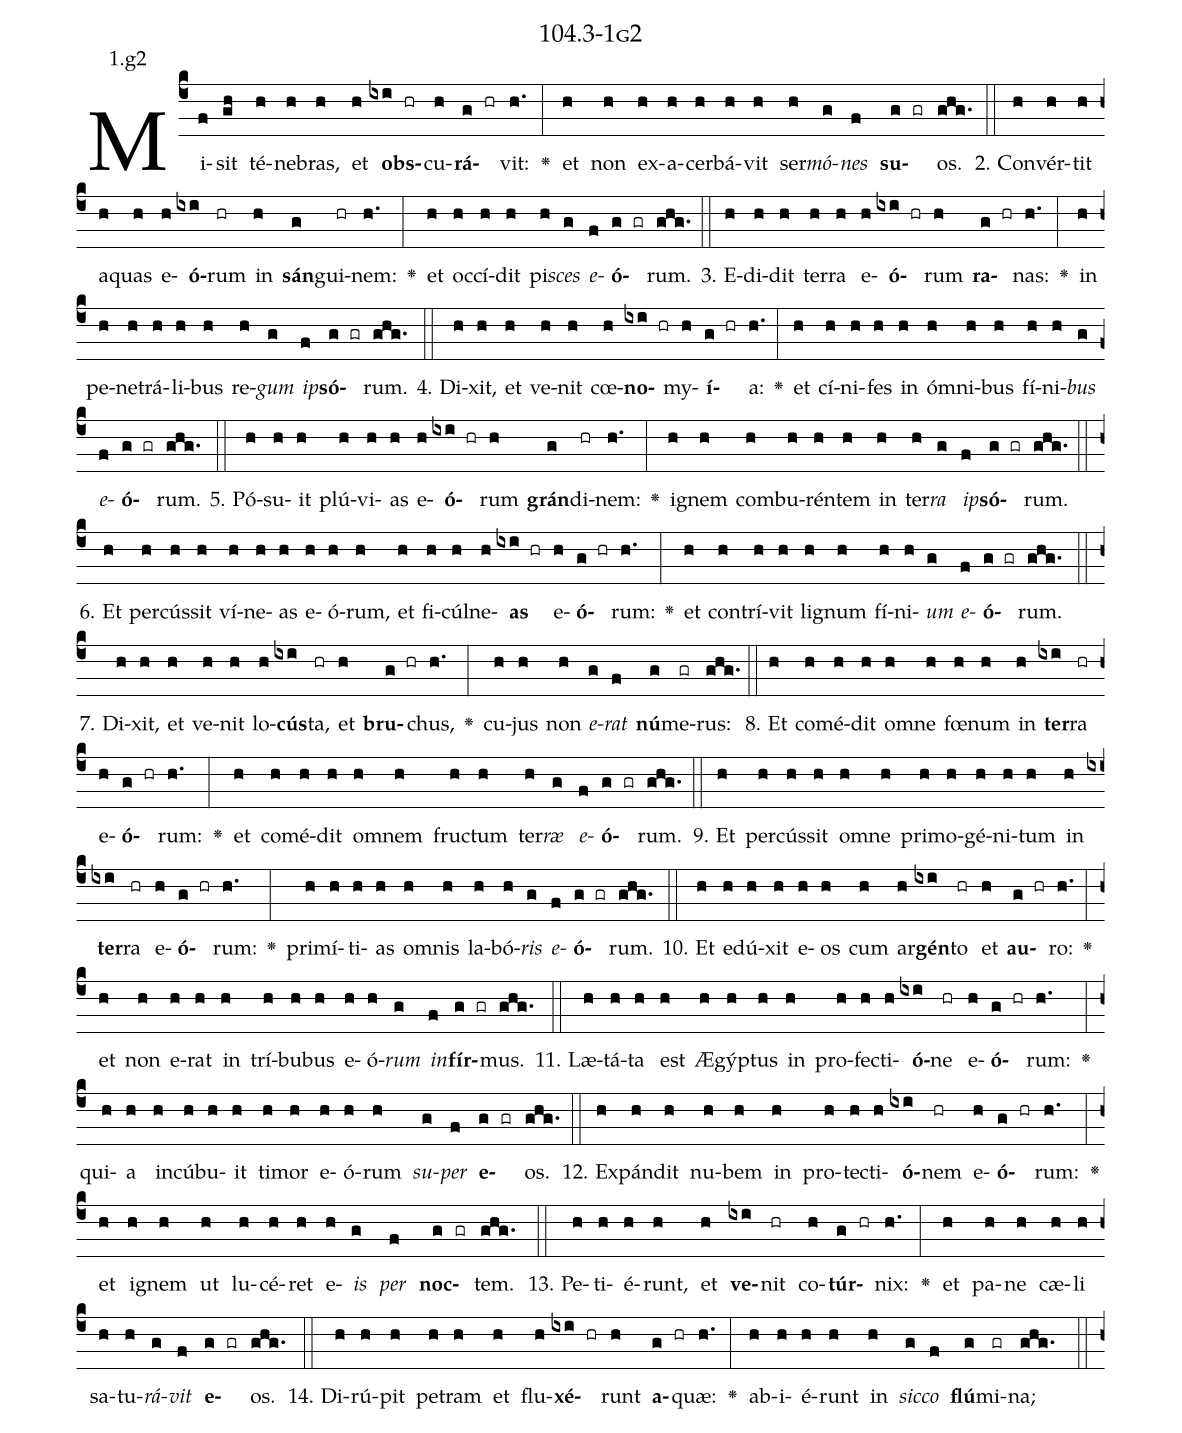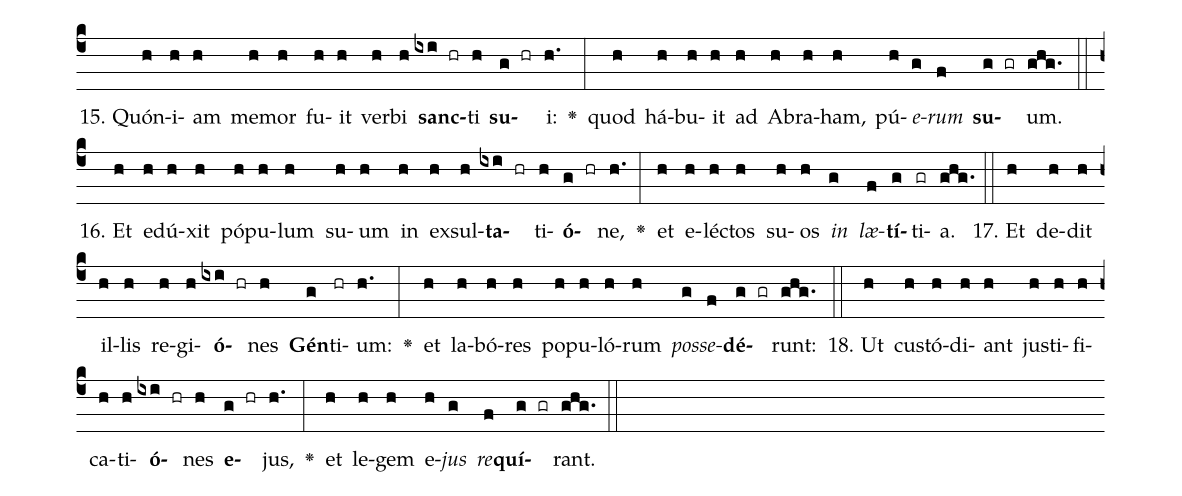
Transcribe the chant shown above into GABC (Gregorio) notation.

name: 104.3-1g2;
annotation: 1.g2;
%%
(c4)Mi(f)sit(gh) té(h)ne(h)bras,(h) et(h) <b>obs</b>(ixi hr)cu(h)<b>rá</b>(g hr)vit:(h.) <v>\greheightstar</v>(:) et(h) non(h) ex(h)a(h)cer(h)bá(h)vit(h) ser(h)<i>mó</i>(g)<i>nes</i>(f) <b>su</b>(g gr)os.(ghg.) (::)
2. Con(h)vér(h)tit(h) a(h)quas(h) e(h)<b>ó</b>(ixi)rum(hr) in(h) <b>sán</b>(g)gui(hr)nem:(h.) <v>\greheightstar</v>(:) et(h) oc(h)cí(h)dit(h) pi(h)<i>sces</i>(g) <i>e</i>(f)<b>ó</b>(g gr)rum.(ghg.) (::)
3. E(h)di(h)dit(h) ter(h)ra(h) e(h)<b>ó</b>(ixi hr)rum(h) <b>ra</b>(g hr)nas:(h.) <v>\greheightstar</v>(:) in(h) pe(h)ne(h)trá(h)li(h)bus(h) re(h)<i>gum</i>(g) <i>ip</i>(f)<b>só</b>(g gr)rum.(ghg.) (::)
4. Di(h)xit,(h) et(h) ve(h)nit(h) cœ(h)<b>no</b>(ixi hr)my(h)<b>í</b>(g hr)a:(h.) <v>\greheightstar</v>(:) et(h) cí(h)ni(h)fes(h) in(h) óm(h)ni(h)bus(h) fí(h)ni(h)<i>bus</i>(g) <i>e</i>(f)<b>ó</b>(g gr)rum.(ghg.) (::)
5. Pó(h)su(h)it(h) plú(h)vi(h)as(h) e(h)<b>ó</b>(ixi hr)rum(h) <b>grán</b>(g)di(hr)nem:(h.) <v>\greheightstar</v>(:) i(h)gnem(h) com(h)bu(h)rén(h)tem(h) in(h) ter(h)<i>ra</i>(g) <i>ip</i>(f)<b>só</b>(g gr)rum.(ghg.) (::)
6. Et(h) per(h)cús(h)sit(h) ví(h)ne(h)as(h) e(h)ó(h)rum,(h) et(h) fi(h)cúl(h)ne(h)<b>as</b>(ixi hr) e(h)<b>ó</b>(g hr)rum:(h.) <v>\greheightstar</v>(:) et(h) con(h)trí(h)vit(h) li(h)gnum(h) fí(h)ni(h)<i>um</i>(g) <i>e</i>(f)<b>ó</b>(g gr)rum.(ghg.) (::)
7. Di(h)xit,(h) et(h) ve(h)nit(h) lo(h)<b>cús</b>(ixi)ta,(hr) et(h) <b>bru</b>(g hr)chus,(h.) <v>\greheightstar</v>(:) cu(h)jus(h) non(h) <i>e</i>(g)<i>rat</i>(f) <b>nú</b>(g)me(gr)rus:(ghg.) (::)
8. Et(h) com(h)é(h)dit(h) om(h)ne(h) fœ(h)num(h) in(h) <b>ter</b>(ixi)ra(hr) e(h)<b>ó</b>(g hr)rum:(h.) <v>\greheightstar</v>(:) et(h) com(h)é(h)dit(h) om(h)nem(h) fruc(h)tum(h) ter(h)<i>ræ</i>(g) <i>e</i>(f)<b>ó</b>(g gr)rum.(ghg.) (::)
9. Et(h) per(h)cús(h)sit(h) om(h)ne(h) pri(h)mo(h)gé(h)ni(h)tum(h) in(h) <b>ter</b>(ixi)ra(hr) e(h)<b>ó</b>(g hr)rum:(h.) <v>\greheightstar</v>(:) pri(h)mí(h)ti(h)as(h) om(h)nis(h) la(h)bó(h)<i>ris</i>(g) <i>e</i>(f)<b>ó</b>(g gr)rum.(ghg.) (::)
10. Et(h) e(h)dú(h)xit(h) e(h)os(h) cum(h) ar(h)<b>gén</b>(ixi)to(hr) et(h) <b>au</b>(g hr)ro:(h.) <v>\greheightstar</v>(:) et(h) non(h) e(h)rat(h) in(h) trí(h)bu(h)bus(h) e(h)ó(h)<i>rum</i>(g) <i>in</i>(f)<b>fír</b>(g gr)mus.(ghg.) (::)
11. Læ(h)tá(h)ta(h) est(h) Æ(h)gýp(h)tus(h) in(h) pro(h)fec(h)ti(h)<b>ó</b>(ixi)ne(hr) e(h)<b>ó</b>(g hr)rum:(h.) <v>\greheightstar</v>(:) qui(h)a(h) in(h)cú(h)bu(h)it(h) ti(h)mor(h) e(h)ó(h)rum(h) <i>su</i>(g)<i>per</i>(f) <b>e</b>(g gr)os.(ghg.) (::)
12. Ex(h)pán(h)dit(h) nu(h)bem(h) in(h) pro(h)tec(h)ti(h)<b>ó</b>(ixi)nem(hr) e(h)<b>ó</b>(g hr)rum:(h.) <v>\greheightstar</v>(:) et(h) i(h)gnem(h) ut(h) lu(h)cé(h)ret(h) e(h)<i>is</i>(g) <i>per</i>(f) <b>noc</b>(g gr)tem.(ghg.) (::)
13. Pe(h)ti(h)é(h)runt,(h) et(h) <b>ve</b>(ixi)nit(hr) co(h)<b>túr</b>(g hr)nix:(h.) <v>\greheightstar</v>(:) et(h) pa(h)ne(h) cæ(h)li(h) sa(h)tu(h)<i>rá</i>(g)<i>vit</i>(f) <b>e</b>(g gr)os.(ghg.) (::)
14. Di(h)rú(h)pit(h) pe(h)tram(h) et(h) flu(h)<b>xé</b>(ixi hr)runt(h) <b>a</b>(g hr)quæ:(h.) <v>\greheightstar</v>(:) ab(h)i(h)é(h)runt(h) in(h) <i>sic</i>(g)<i>co</i>(f) <b>flú</b>(g)mi(gr)na;(ghg.) (::)
15. Quón(h)i(h)am(h) me(h)mor(h) fu(h)it(h) ver(h)bi(h) <b>sanc</b>(ixi hr)ti(h) <b>su</b>(g hr)i:(h.) <v>\greheightstar</v>(:) quod(h) há(h)bu(h)it(h) ad(h) A(h)bra(h)ham,(h) pú(h)<i>e</i>(g)<i>rum</i>(f) <b>su</b>(g gr)um.(ghg.) (::)
16. Et(h) e(h)dú(h)xit(h) pó(h)pu(h)lum(h) su(h)um(h) in(h) ex(h)sul(h)<b>ta</b>(ixi hr)ti(h)<b>ó</b>(g hr)ne,(h.) <v>\greheightstar</v>(:) et(h) e(h)léc(h)tos(h) su(h)os(h) <i>in</i>(g) <i>læ</i>(f)<b>tí</b>(g)ti(gr)a.(ghg.) (::)
17. Et(h) de(h)dit(h) il(h)lis(h) re(h)gi(h)<b>ó</b>(ixi hr)nes(h) <b>Gén</b>(g)ti(hr)um:(h.) <v>\greheightstar</v>(:) et(h) la(h)bó(h)res(h) po(h)pu(h)ló(h)rum(h) <i>pos</i>(g)<i>se</i>(f)<b>dé</b>(g gr)runt:(ghg.) (::)
18. Ut(h) cus(h)tó(h)di(h)ant(h) jus(h)ti(h)fi(h)ca(h)ti(h)<b>ó</b>(ixi hr)nes(h) <b>e</b>(g hr)jus,(h.) <v>\greheightstar</v>(:) et(h) le(h)gem(h) e(h)<i>jus</i>(g) <i>re</i>(f)<b>quí</b>(g gr)rant.(ghg.) (::)
